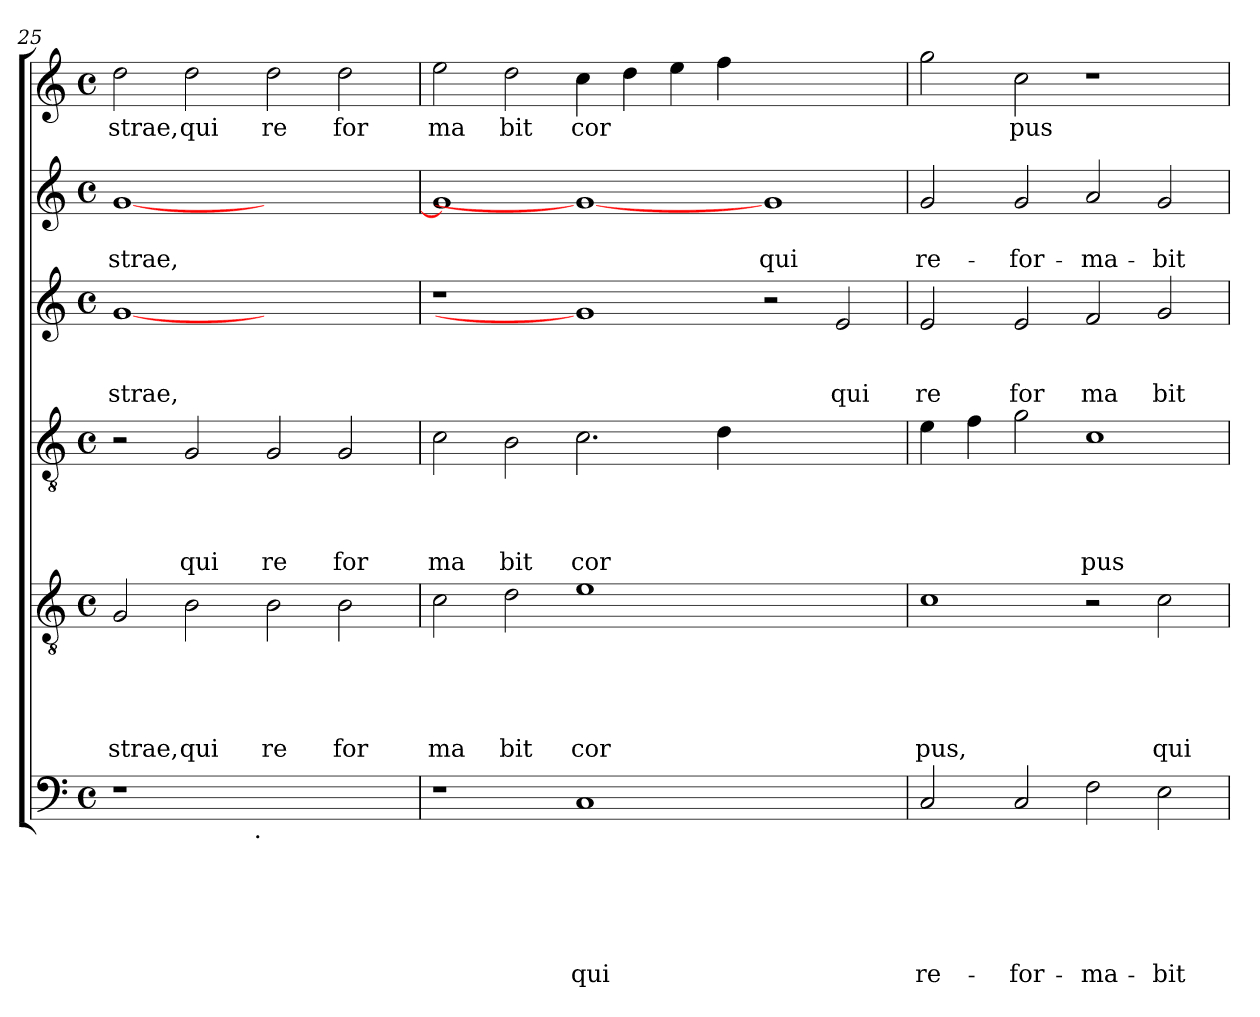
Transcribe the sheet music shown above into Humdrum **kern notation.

**kern	**text	**text	**text	**text	**text	**text	**kern	**text	**text	**text	**text	**text	**kern	**text	**text	**text	**text	**kern	**text	**text	**text	**kern	**text	**text	**kern	**text
*part6	*part6	*part6	*part6	*part6	*part6	*part6	*part5	*part5	*part5	*part5	*part5	*part5	*part4	*part4	*part4	*part4	*part4	*part3	*part3	*part3	*part3	*part2	*part2	*part2	*part1	*part1
*staff6	*staff6	*staff6	*staff6	*staff6	*staff6	*staff6	*staff5	*staff5	*staff5	*staff5	*staff5	*staff5	*staff4	*staff4	*staff4	*staff4	*staff4	*staff3	*staff3	*staff3	*staff3	*staff2	*staff2	*staff2	*staff1	*staff1
*clefF4	*	*	*	*	*	*	*clefGv2	*	*	*	*	*	*clefGv2	*	*	*	*	*clefG2	*	*	*	*clefG2	*	*	*clefG2	*
*k[]	*	*	*	*	*	*	*k[]	*	*	*	*	*	*k[]	*	*	*	*	*k[]	*	*	*	*k[]	*	*	*k[]	*
*C:	*	*	*	*	*	*	*C:	*	*	*	*	*	*C:	*	*	*	*	*C:	*	*	*	*C:	*	*	*C:	*
*M4/4	*	*	*	*	*	*	*M4/4	*	*	*	*	*	*M4/4	*	*	*	*	*M4/4	*	*	*	*M4/4	*	*	*M4/4	*
*met(c)	*	*	*	*	*	*	*met(c)	*	*	*	*	*	*met(c)	*	*	*	*	*met(c)	*	*	*	*met(c)	*	*	*met(c)	*
=25	=25	=25	=25	=25	=25	=25	=25	=25	=25	=25	=25	=25	=25	=25	=25	=25	=25	=25	=25	=25	=25	=25	=25	=25	=25	=25
!	!	!	!	!	!	!	!	!	!	!	!	!LO:LY:b	!	!	!	!	!	!	!	!	!LO:LY:b	!	!	!LO:LY:b	!	!LO:LY:b
*^	*	*	*	*	*	*	*	*	*	*	*	*	*	*	*	*	*	*	*	*	*	*	*	*	*	*
1r	2ryy	.	.	.	.	.	.	2G/	.	.	.	.	strae,	2r	.	.	.	.	[1g	.	.	strae,	[<1g	.	strae,	2dd\	strae,
!	!	!	!	!	!	!	!	!	!	!	!	!	!LO:LY:b	!	!	!	!	!LO:LY:b	!	!	!	!	!	!	!	!	!LO:LY:b
.	4...ryy	.	.	.	.	.	.	2B\	.	.	.	.	qui	2G/	.	.	.	qui	.	.	.	.	.	.	.	2dd\	qui
!	!LO:TX:b:t=.	!	!	!	!	!	!	!	!	!	!	!	!	!	!	!	!	!	!	!	!	!	!	!	!	!	!
.	1ryy	.	.	.	.	.	.	.	.	.	.	.	.	.	.	.	.	.	.	.	.	.	.	.	.	.	.
!	!	!	!	!	!	!	!	!	!	!	!	!	!LO:LY:b	!	!	!	!	!LO:LY:b	!	!	!	!	!	!	!	!	!LO:LY:b
1ryy	.	.	.	.	.	.	.	2B\	.	.	.	.	re	2G/	.	.	.	re	1ryy	.	.	.	1ryy	.	.	2dd\	re
!	!	!	!	!	!	!	!	!	!	!	!	!	!LO:LY:b	!	!	!	!	!LO:LY:b	!	!	!	!	!	!	!	!	!LO:LY:b
.	.	.	.	.	.	.	.	2B\	.	.	.	.	for	2G/	.	.	.	for	.	.	.	.	.	.	.	2dd\	for
.	32ryy	.	.	.	.	.	.	.	.	.	.	.	.	.	.	.	.	.	.	.	.	.	.	.	.	.	.
=26	=26	=26	=26	=26	=26	=26	=26	=26	=26	=26	=26	=26	=26	=26	=26	=26	=26	=26	=26	=26	=26	=26	=26	=26	=26	=26	=26
!	!	!	!	!	!	!	!	!	!	!	!	!	!LO:LY:b	!	!	!	!	!LO:LY:b	!	!	!	!	!	!	!	!	!LO:LY:b
*v	*v	*	*	*	*	*	*	*	*	*	*	*	*	*	*	*	*	*	*	*	*	*	*	*	*	*	*
1r	.	.	.	.	.	.	2c\	.	.	.	.	ma	2c\	.	.	.	ma	1r	.	.	.	1g]	.	.	2ee\	ma
!	!	!	!	!	!	!	!	!	!	!	!	!LO:LY:b	!	!	!	!	!LO:LY:b	!	!	!	!	!	!	!	!	!LO:LY:b
.	.	.	.	.	.	.	2d\	.	.	.	.	bit	2B\	.	.	.	bit	.	.	.	.	.	.	.	2dd\	bit
!	!	!	!	!	!	!LO:LY:b	!	!	!	!	!	!LO:LY:b	!	!	!	!	!LO:LY:b	!	!	!	!	!	!	!	!	!LO:LY:b
1C	.	.	.	.	.	qui	1e	.	.	.	.	cor	2.c\	.	.	.	cor	1g]	.	.	.	1g_	.	.	4cc\	cor
.	.	.	.	.	.	.	.	.	.	.	.	.	.	.	.	.	.	.	.	.	.	.	.	.	4dd\	.
.	.	.	.	.	.	.	.	.	.	.	.	.	.	.	.	.	.	.	.	.	.	.	.	.	4ee\	.
.	.	.	.	.	.	.	.	.	.	.	.	.	4d\	.	.	.	.	.	.	.	.	.	.	.	4ff\	.
!	!	!	!	!	!	!	!	!	!	!	!	!	!	!	!	!	!	!	!	!	!	!	!	!LO:LY:b	!	!
1ryy	.	.	.	.	.	.	1ryy	.	.	.	.	.	1ryy	.	.	.	.	2r	.	.	.	1g	.	qui	1ryy	.
!	!	!	!	!	!	!	!	!	!	!	!	!	!	!	!	!	!	!	!	!	!LO:LY:b	!	!	!	!	!
.	.	.	.	.	.	.	.	.	.	.	.	.	.	.	.	.	.	2e/	.	.	qui	.	.	.	.	.
!!LO:LB:g=z
=27	=27	=27	=27	=27	=27	=27	=27	=27	=27	=27	=27	=27	=27	=27	=27	=27	=27	=27	=27	=27	=27	=27	=27	=27	=27	=27
!	!	!	!	!	!	!LO:LY:b	!	!	!	!	!	!LO:LY:b	!	!	!	!	!	!	!	!	!LO:LY:b	!	!	!LO:LY:b	!	!
2C/	.	.	.	.	.	re-	1c	.	.	.	.	pus,	4e\	.	.	.	.	2e/	.	.	re	2g/	.	re-	2gg\	.
.	.	.	.	.	.	.	.	.	.	.	.	.	4f\	.	.	.	.	.	.	.	.	.	.	.	.	.
!	!	!	!	!	!	!LO:LY:b	!	!	!	!	!	!	!	!	!	!	!	!	!	!	!LO:LY:b	!	!	!LO:LY:b	!	!LO:LY:b
2C/	.	.	.	.	.	-for-	.	.	.	.	.	.	2g\	.	.	.	.	2e/	.	.	for	2g/	.	-for-	2cc\	pus
!	!	!	!	!	!	!LO:LY:b	!	!	!	!	!	!	!	!	!	!	!LO:LY:b	!	!	!	!LO:LY:b	!	!	!LO:LY:b	!	!
2F\	.	.	.	.	.	-ma-	2r	.	.	.	.	.	1c	.	.	.	pus	2f/	.	.	ma	2a/	.	-ma-	1r	.
!	!	!	!	!	!	!LO:LY:b	!	!	!	!	!	!LO:LY:b	!	!	!	!	!	!	!	!	!LO:LY:b	!	!	!LO:LY:b	!	!
2E\	.	.	.	.	.	-bit	2c\	.	.	.	.	qui	.	.	.	.	.	2g/	.	.	bit	2g/	.	-bit	.	.
=	=	=	=	=	=	=	=	=	=	=	=	=	=	=	=	=	=	=	=	=	=	=	=	=	=	=
*-	*-	*-	*-	*-	*-	*-	*-	*-	*-	*-	*-	*-	*-	*-	*-	*-	*-	*-	*-	*-	*-	*-	*-	*-	*-	*-
